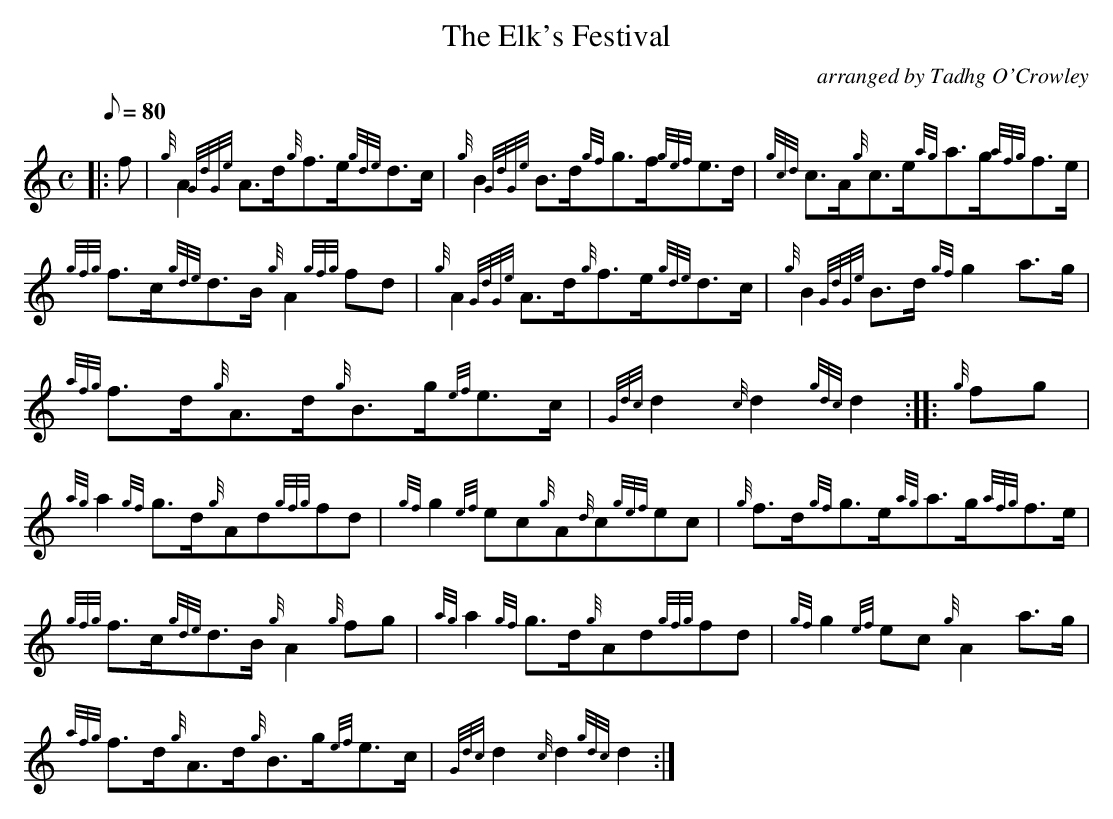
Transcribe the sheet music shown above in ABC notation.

X:1
T:The Elk's Festival
M:C
L:1/8
Q:80
C:arranged by Tadhg O'Crowley
K:HP
|: f | \
{g}A2{GdGe}A3/2d/2{g}f3/2e/2{gde}d3/2c/2 | \
{g}B2{GdGe}B3/2d/2{gf}g3/2f/2{gef}e3/2d/2 | \
{gcd}c3/2A/2{g}c3/2e/2{ag}a3/2g/2{afg}f3/2e/2 |
{gfg}f3/2c/2{gde}d3/2B/2{g}A2{gfg}fd | \
{g}A2{GdGe}A3/2d/2{g}f3/2e/2{gde}d3/2c/2 | \
{g}B2{GdGe}B3/2d/2{gf}g2a3/2g/2 |
{afg}f3/2d/2{g}A3/2d/2{g}B3/2g/2{ef}e3/2c/2 | \
{Gdc}d2{c}d2{gdc}d2 :: \
{g}fg |
{ag}a2{gf}g3/2d/2{g}Ad{gfg}fd | \
{gf}g2{ef}ec{g}A{d}c{gef}ec | \
{g}f3/2d/2{gf}g3/2e/2{ag}a3/2g/2{afg}f3/2e/2 |
{gfg}f3/2c/2{gde}d3/2B/2{g}A2{g}fg | \
{ag}a2{gf}g3/2d/2{g}Ad{gfg}fd | \
{gf}g2{ef}ec{g}A2a3/2g/2 |
{afg}f3/2d/2{g}A3/2d/2{g}B3/2g/2{ef}e3/2c/2 | \
{Gdc}d2{c}d2{gdc}d2 :|
